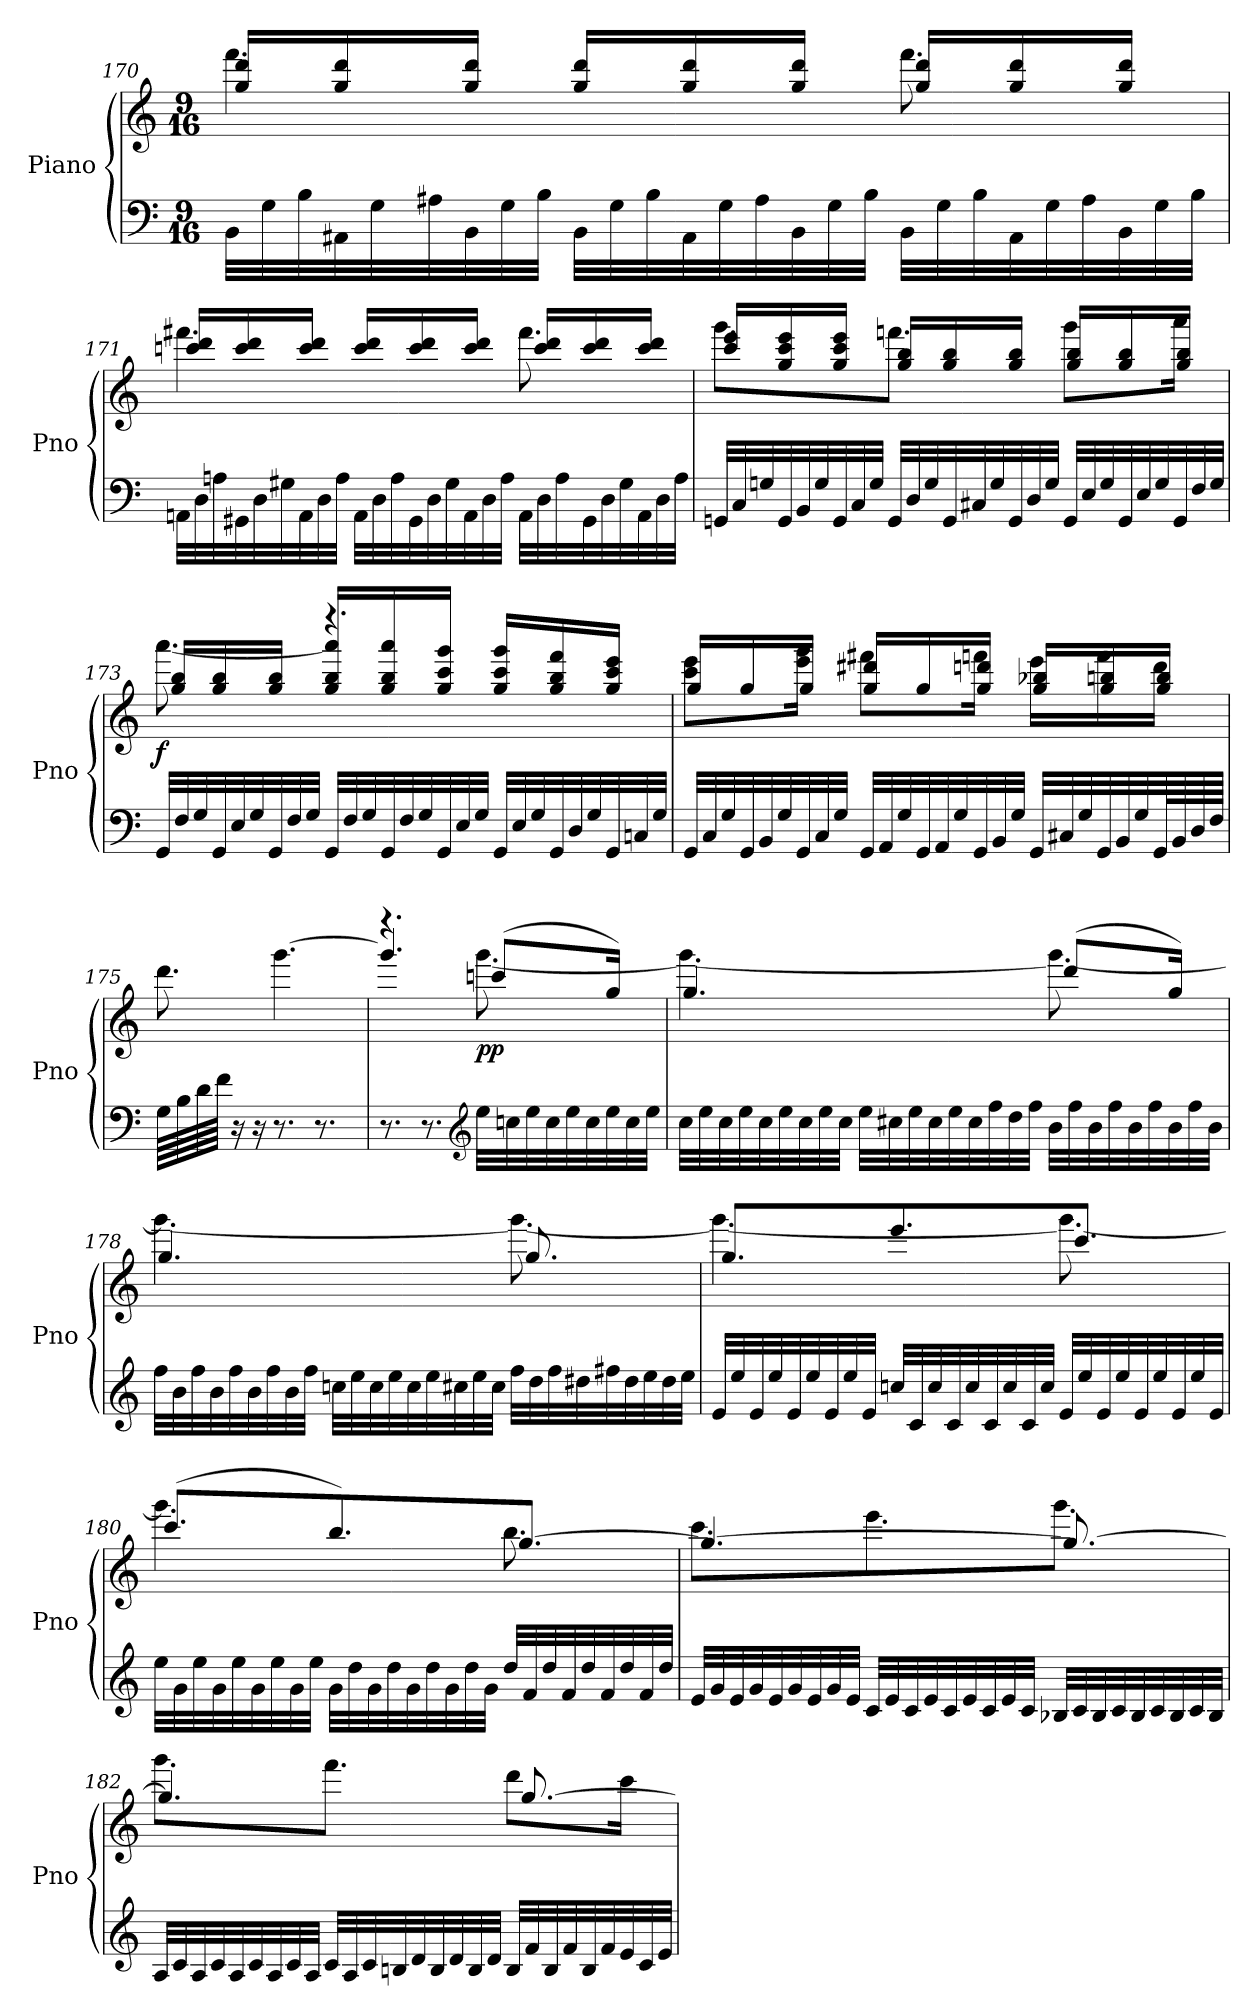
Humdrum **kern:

**kern	**kern	**dynam
*part1	*part1	*part1
*staff2	*staff1	*staff1/2
*I"Piano	*	*
*I'Pno	*	*
!!LO:LB:g=z
*clefF4	*clefG2	*
*k[]	*k[]	*
*M9/16	*M9/16	*
*Xtuplet	*	*
=170	=170	=170
*	*^	*
*	*	*^	*
48BB\LLL	2ryy	4.fff\	16gg/ 16ddd/LL	.
48G\	.	.	.	.
48B\	.	.	.	.
48AA#X\	.	.	16gg/ 16ddd/	.
48G\	.	.	.	.
48A#X\	.	.	.	.
48BB\	.	.	16gg/ 16ddd/JJ	.
48G\	.	.	.	.
48B\JJJ	.	.	.	.
48BB\LLL	.	.	16gg/ 16ddd/LL	.
48G\	.	.	.	.
48B\	.	.	.	.
48AA#\	.	.	16gg/ 16ddd/	.
48G\	.	.	.	.
48A#\	.	.	.	.
48BB\	.	.	16gg/ 16ddd/JJ	.
48G\	.	.	.	.
48B\JJJ	.	.	.	.
48BB\LLL	.	8.fff\	16gg/ 16ddd/LL	.
48G\	.	.	.	.
48B\	.	.	.	.
48AA#\	.	.	16gg/ 16ddd/	.
48G\	.	.	.	.
48A#\	.	.	.	.
48BB\	16ryy	.	16gg/ 16ddd/JJ	.
48G\	.	.	.	.
48B\JJJ	.	.	.	.
!!LO:LB:g=z	!!	!!
=171	=171	=171	=171	=171
48AAn\LLL	2ryy	4.fff#X\	16cccn/ 16ddd/LL	.
48D\	.	.	.	.
48An\	.	.	.	.
48GG#X\	.	.	16ccc/ 16ddd/	.
48D\	.	.	.	.
48G#X\	.	.	.	.
48AA\	.	.	16ccc/ 16ddd/JJ	.
48D\	.	.	.	.
48A\JJJ	.	.	.	.
48AA\LLL	.	.	16ccc/ 16ddd/LL	.
48D\	.	.	.	.
48A\	.	.	.	.
48GG#\	.	.	16ccc/ 16ddd/	.
48D\	.	.	.	.
48G#\	.	.	.	.
48AA\	.	.	16ccc/ 16ddd/JJ	.
48D\	.	.	.	.
48A\JJJ	.	.	.	.
48AA\LLL	.	8.fff#\	16ccc/ 16ddd/LL	.
48D\	.	.	.	.
48A\	.	.	.	.
48GG#\	.	.	16ccc/ 16ddd/	.
48D\	.	.	.	.
48G#\	.	.	.	.
48AA\	16ryy	.	16ccc/ 16ddd/JJ	.
48D\	.	.	.	.
48A\JJJ	.	.	.	.
!!LO:LB:g=z	!!	!!
=172	=172	=172	=172	=172
48GGn/LLL	2ryy	8.ggg\L	16ccc/ 16eee/LL	.
48C/	.	.	.	.
48Gn/	.	.	.	.
48GG/	.	.	16gg/ 16ccc/ 16eee/	.
48BB/	.	.	.	.
48G/	.	.	.	.
48GG/	.	.	16gg/ 16ccc/ 16eee/JJ	.
48C/	.	.	.	.
48G/JJJ	.	.	.	.
48GG/LLL	.	8.fffn\J	16gg/ 16bb/LL	.
48D/	.	.	.	.
48G/	.	.	.	.
48GG/	.	.	16gg/ 16bb/	.
48C#X/	.	.	.	.
48G/	.	.	.	.
48GG/	.	.	16gg/ 16bb/JJ	.
48D/	.	.	.	.
48G/JJJ	.	.	.	.
48GG/LLL	.	8ggg\L	16gg/ 16bb/LL	.
48E/	.	.	.	.
48G/	.	.	.	.
48GG/	.	.	16gg/ 16bb/	.
48E/	.	.	.	.
48G/	.	.	.	.
48GG/	16ryy	16aaa\Jk	16gg/ 16bb/JJ	.
48F/	.	.	.	.
48G/JJJ	.	.	.	.
!!LO:PB:g=z	!!	!!
=173	=173	=173	=173	=173
!	!	!	!	!LO:DY:b
48GG/LLL	2ryy	[8.aaa\	16gg/ 16bb/LL	f
48F/	.	.	.	.
48G/	.	.	.	.
48GG/	.	.	16gg/ 16bb/	.
48E/	.	.	.	.
48G/	.	.	.	.
48GG/	.	.	16gg/ 16bb/JJ	.
48F/	.	.	.	.
48G/JJJ	.	.	.	.
48GG/LLL	.	4.r	16gg/ 16bb/ 16aaa/]LL	.
48F/	.	.	.	.
48G/	.	.	.	.
48GG/	.	.	16gg/ 16bb/ 16aaa/	.
48F/	.	.	.	.
48G/	.	.	.	.
48GG/	.	.	16gg/ 16ccc/ 16ggg/JJ	.
48E/	.	.	.	.
48G/JJJ	.	.	.	.
48GG/LLL	.	.	16gg/ 16ccc/ 16ggg/LL	.
48E/	.	.	.	.
48G/	.	.	.	.
48GG/	.	.	16gg/ 16bb/ 16fff/	.
48D/	.	.	.	.
48G/	.	.	.	.
48GG/	16ryy	.	16gg/ 16ccc/ 16eee/JJ	.
48Cn/	.	.	.	.
48G/JJJ	.	.	.	.
!!LO:LB:g=z	!!	!!
=174	=174	=174	=174	=174
48GG/LLL	2ryy	8ccc\ 8eee\L	16gg/LL	.
48C/	.	.	.	.
48G/	.	.	.	.
48GG/	.	.	16gg/	.
48BB/	.	.	.	.
48G/	.	.	.	.
48GG/	.	16eee\ 16ggg\Jk	16gg/JJ	.
48C/	.	.	.	.
48G/JJJ	.	.	.	.
48GG/LLL	.	8fff#X\L	16gg/ 16ddd#X/LL	.
48AA/	.	.	.	.
48G/	.	.	.	.
48GG/	.	.	16gg/	.
48AA/	.	.	.	.
48G/	.	.	.	.
48GG/	.	16fffn\Jk	16gg/ 16dddn/JJ	.
48BB/	.	.	.	.
48G/JJJ	.	.	.	.
48GG/LLL	.	16eee\LL	16gg/ 16bb-X/LL	.
48C#X/	.	.	.	.
48G/	.	.	.	.
48GG/	.	16fff\	16gg/ 16bbn/	.
48BB/	.	.	.	.
48G/	.	.	.	.
64GG/L	16ryy	16ddd\JJ	16gg/ 16bb/JJ	.
64BB/	.	.	.	.
64D/	.	.	.	.
64F/JJJJ	.	.	.	.
*	*	*v	*v	*
=175	=175	=175	=175
64G\LLLL	2ryy	8.ddd\	.
64B\	.	.	.
64d\	.	.	.
64f\JJJJ	.	.	.
16r	.	.	.
16r	.	.	.
8.r	.	[4.ggg\	.
8.r	.	.	.
.	16ryy	.	.
=176	=176	=176	=176
*	*	*^	*
8.r	2ryy	4.r	4.ggg/]	.
8.r	.	.	.	.
*clefG2	*	*	*	*
!	!	!	!	!LO:DY:b
48ee\LLL	.	[8.ggg\	(>8cccn/L	pp
48ccn\	.	.	.	.
48ee\	.	.	.	.
48cc\	.	.	.	.
48ee\	.	.	.	.
48cc\	.	.	.	.
48ee\	16ryy	.	16gg/Jk)	.
48cc\	.	.	.	.
48ee\JJJ	.	.	.	.
!!LO:LB:g=z	!!	!!
=177	=177	=177	=177	=177
48cc\LLL	2ryy	4.ggg\_	4.gg/	.
48ee\	.	.	.	.
48cc\	.	.	.	.
48ee\	.	.	.	.
48cc\	.	.	.	.
48ee\	.	.	.	.
48cc\	.	.	.	.
48ee\	.	.	.	.
48cc\JJJ	.	.	.	.
48ee\LLL	.	.	.	.
48cc#X\	.	.	.	.
48ee\	.	.	.	.
48cc#\	.	.	.	.
48ee\	.	.	.	.
48cc#\	.	.	.	.
48ff\	.	.	.	.
48dd\	.	.	.	.
48ff\JJJ	.	.	.	.
48b\LLL	.	8.ggg\_	(>8ddd/L	.
48ff\	.	.	.	.
48b\	.	.	.	.
48ff\	.	.	.	.
48b\	.	.	.	.
48ff\	.	.	.	.
48b\	16ryy	.	16gg/Jk)	.
48ff\	.	.	.	.
48b\JJJ	.	.	.	.
!!LO:LB:g=z	!!	!!
=178	=178	=178	=178	=178
48ff\LLL	2ryy	4.ggg\_	4.gg/	.
48b\	.	.	.	.
48ff\	.	.	.	.
48b\	.	.	.	.
48ff\	.	.	.	.
48b\	.	.	.	.
48ff\	.	.	.	.
48b\	.	.	.	.
48ff\JJJ	.	.	.	.
48ccn\LLL	.	.	.	.
48ee\	.	.	.	.
48cc\	.	.	.	.
48ee\	.	.	.	.
48cc\	.	.	.	.
48ee\	.	.	.	.
48cc#X\	.	.	.	.
48ee\	.	.	.	.
48cc#\JJJ	.	.	.	.
48ff\LLL	.	8.ggg\_	8.gg/	.
48dd\	.	.	.	.
48ff\	.	.	.	.
48dd#X\	.	.	.	.
48ff#X\	.	.	.	.
48dd#\	.	.	.	.
48ee\	16ryy	.	.	.
48dd#\	.	.	.	.
48ee\JJJ	.	.	.	.
!!LO:LB:g=z	!!	!!
=179	=179	=179	=179	=179
48e/LLL	2ryy	4.ggg\_	8.gg/L	.
48ee/	.	.	.	.
48e/	.	.	.	.
48ee/	.	.	.	.
48e/	.	.	.	.
48ee/	.	.	.	.
48e/	.	.	.	.
48ee/	.	.	.	.
48e/JJJ	.	.	.	.
48ccn/LLL	.	.	8.eee/	.
48c/	.	.	.	.
48cc/	.	.	.	.
48c/	.	.	.	.
48cc/	.	.	.	.
48c/	.	.	.	.
48cc/	.	.	.	.
48c/	.	.	.	.
48cc/JJJ	.	.	.	.
48e/LLL	.	8.ggg\_	8.ccc/J	.
48ee/	.	.	.	.
48e/	.	.	.	.
48ee/	.	.	.	.
48e/	.	.	.	.
48ee/	.	.	.	.
48e/	16ryy	.	.	.
48ee/	.	.	.	.
48e/JJJ	.	.	.	.
=180	=180	=180	=180	=180
48ee\LLL	2ryy	4.ggg\]	(>8.ccc/L	.
48g\	.	.	.	.
48ee\	.	.	.	.
48g\	.	.	.	.
48ee\	.	.	.	.
48g\	.	.	.	.
48ee\	.	.	.	.
48g\	.	.	.	.
48ee\JJJ	.	.	.	.
48g\LLL	.	.	8.bb/)	.
48dd\	.	.	.	.
48g\	.	.	.	.
48dd\	.	.	.	.
48g\	.	.	.	.
48dd\	.	.	.	.
48g\	.	.	.	.
48dd\	.	.	.	.
48g\JJJ	.	.	.	.
48dd/LLL	.	8.bb\	[8.gg/J	.
48f/	.	.	.	.
48dd/	.	.	.	.
48f/	.	.	.	.
48dd/	.	.	.	.
48f/	.	.	.	.
48dd/	16ryy	.	.	.
48f/	.	.	.	.
48dd/JJJ	.	.	.	.
!!LO:LB:g=z	!!	!!
=181	=181	=181	=181	=181
48e/LLL	2ryy	8.ccc\L	4.gg/_	.
48g/	.	.	.	.
48e/	.	.	.	.
48g/	.	.	.	.
48e/	.	.	.	.
48g/	.	.	.	.
48e/	.	.	.	.
48g/	.	.	.	.
48e/JJJ	.	.	.	.
48c/LLL	.	8.eee\	.	.
48e/	.	.	.	.
48c/	.	.	.	.
48e/	.	.	.	.
48c/	.	.	.	.
48e/	.	.	.	.
48c/	.	.	.	.
48e/	.	.	.	.
48c/JJJ	.	.	.	.
48B-X/LLL	.	8.ggg\J	8.gg/_	.
48c/	.	.	.	.
48B-/	.	.	.	.
48c/	.	.	.	.
48B-/	.	.	.	.
48c/	.	.	.	.
48B-/	16ryy	.	.	.
48c/	.	.	.	.
48B-/JJJ	.	.	.	.
!!LO:PB:g=z	!!	!!
=182	=182	=182	=182	=182
48A/LLL	2ryy	8.ggg\L	4.gg/]	.
48c/	.	.	.	.
48A/	.	.	.	.
48c/	.	.	.	.
48A/	.	.	.	.
48c/	.	.	.	.
48A/	.	.	.	.
48c/	.	.	.	.
48A/JJJ	.	.	.	.
48c/LLL	.	8.fff\J	.	.
48A/	.	.	.	.
48c/	.	.	.	.
48Bn/	.	.	.	.
48d/	.	.	.	.
48B/	.	.	.	.
48d/	.	.	.	.
48B/	.	.	.	.
48d/JJJ	.	.	.	.
48B/LLL	.	8ddd\L	[8.gg/	.
48f/	.	.	.	.
48B/	.	.	.	.
48f/	.	.	.	.
48B/	.	.	.	.
48f/	.	.	.	.
48e/	16ryy	16ccc\Jk	.	.
48c/	.	.	.	.
48e/JJJ	.	.	.	.
*	*v	*v	*v	*
=	=	=
*-	*-	*-
